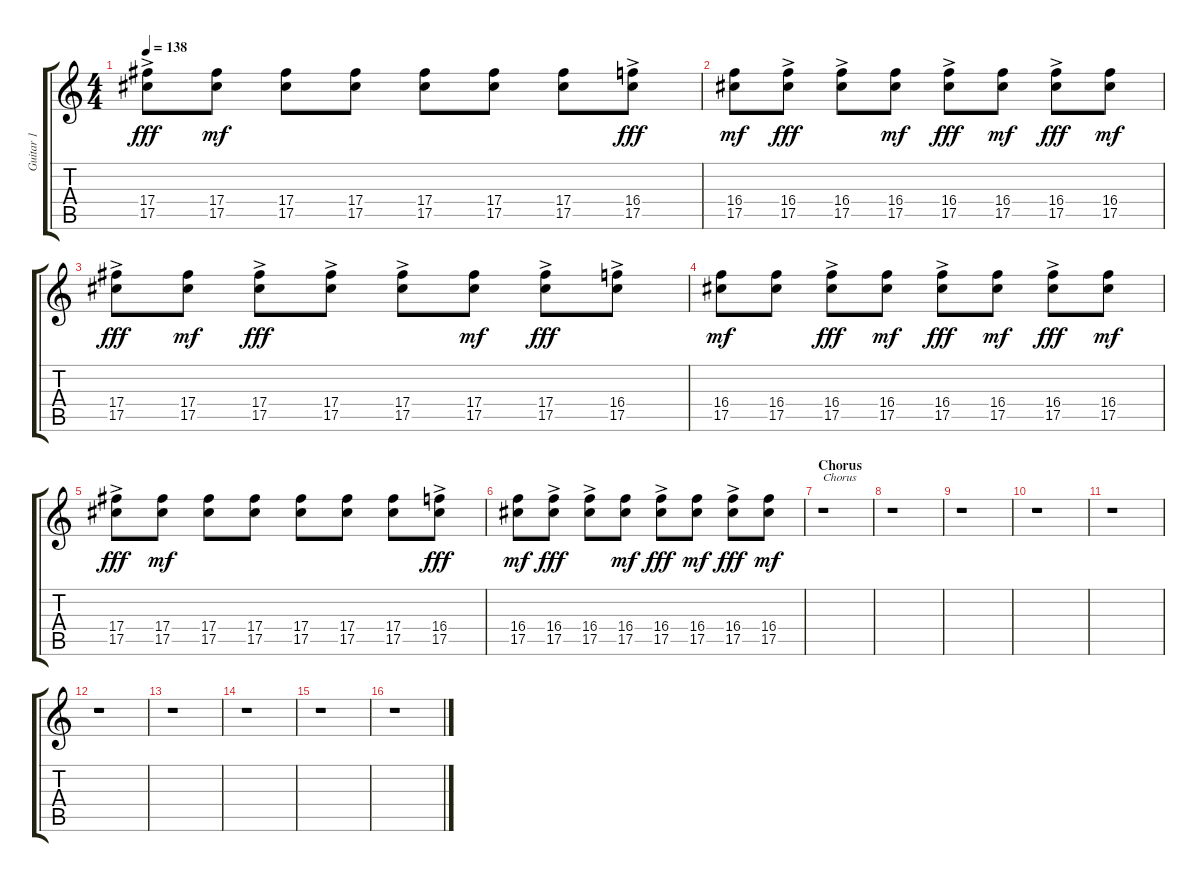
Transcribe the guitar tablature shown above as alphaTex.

\track ("Guitar 1" "Guitar 1") {instrument electricguitarclean}
\staff {score tabs}
\tuning (Eb4 Bb3 Gb3 Db3 Ab2 Db2) {hide}
\ts (4 4)
\tempo 138
\clef g2
\ks c
(17.4{ac} 17.5{ac}).8{dy fff} (17.4 17.5).8{dy mf} (17.4 17.5).8 (17.4 17.5).8 (17.4 17.5).8 (17.4 17.5).8 (17.4 17.5).8 (16.4{ac} 17.5{ac}).8{dy fff} |
(16.4 17.5).8{dy mf} (16.4{ac} 17.5{ac}).8{dy fff} (16.4{ac} 17.5{ac}).8 (16.4 17.5).8{dy mf} (16.4{ac} 17.5{ac}).8{dy fff} (16.4 17.5).8{dy mf} (16.4{ac} 17.5{ac}).8{dy fff} (16.4 17.5).8{dy mf} |
(17.4{ac} 17.5{ac}).8{dy fff} (17.4 17.5).8{dy mf} (17.4{ac} 17.5{ac}).8{dy fff} (17.4{ac} 17.5{ac}).8 (17.4{ac} 17.5{ac}).8 (17.4 17.5).8{dy mf} (17.4{ac} 17.5{ac}).8{dy fff} (16.4{ac} 17.5{ac}).8 |
(16.4 17.5).8{dy mf} (16.4 17.5).8 (16.4{ac} 17.5{ac}).8{dy fff} (16.4 17.5).8{dy mf} (16.4{ac} 17.5{ac}).8{dy fff} (16.4 17.5).8{dy mf} (16.4{ac} 17.5{ac}).8{dy fff} (16.4 17.5).8{dy mf} |
(17.4{ac} 17.5{ac}).8{dy fff} (17.4 17.5).8{dy mf} (17.4 17.5).8 (17.4 17.5).8 (17.4 17.5).8 (17.4 17.5).8 (17.4 17.5).8 (16.4{ac} 17.5{ac}).8{dy fff} |
(16.4 17.5).8{dy mf} (16.4{ac} 17.5{ac}).8{dy fff} (16.4{ac} 17.5{ac}).8 (16.4 17.5).8{dy mf} (16.4{ac} 17.5{ac}).8{dy fff} (16.4 17.5).8{dy mf} (16.4{ac} 17.5{ac}).8{dy fff} (16.4 17.5).8{dy mf} |
\section ("" "Chorus")
r.1{txt "Chorus"} |
r.1 |
r.1 |
r.1 |
r.1 |
r.1 |
r.1 |
r.1 |
r.1 |
r.1
